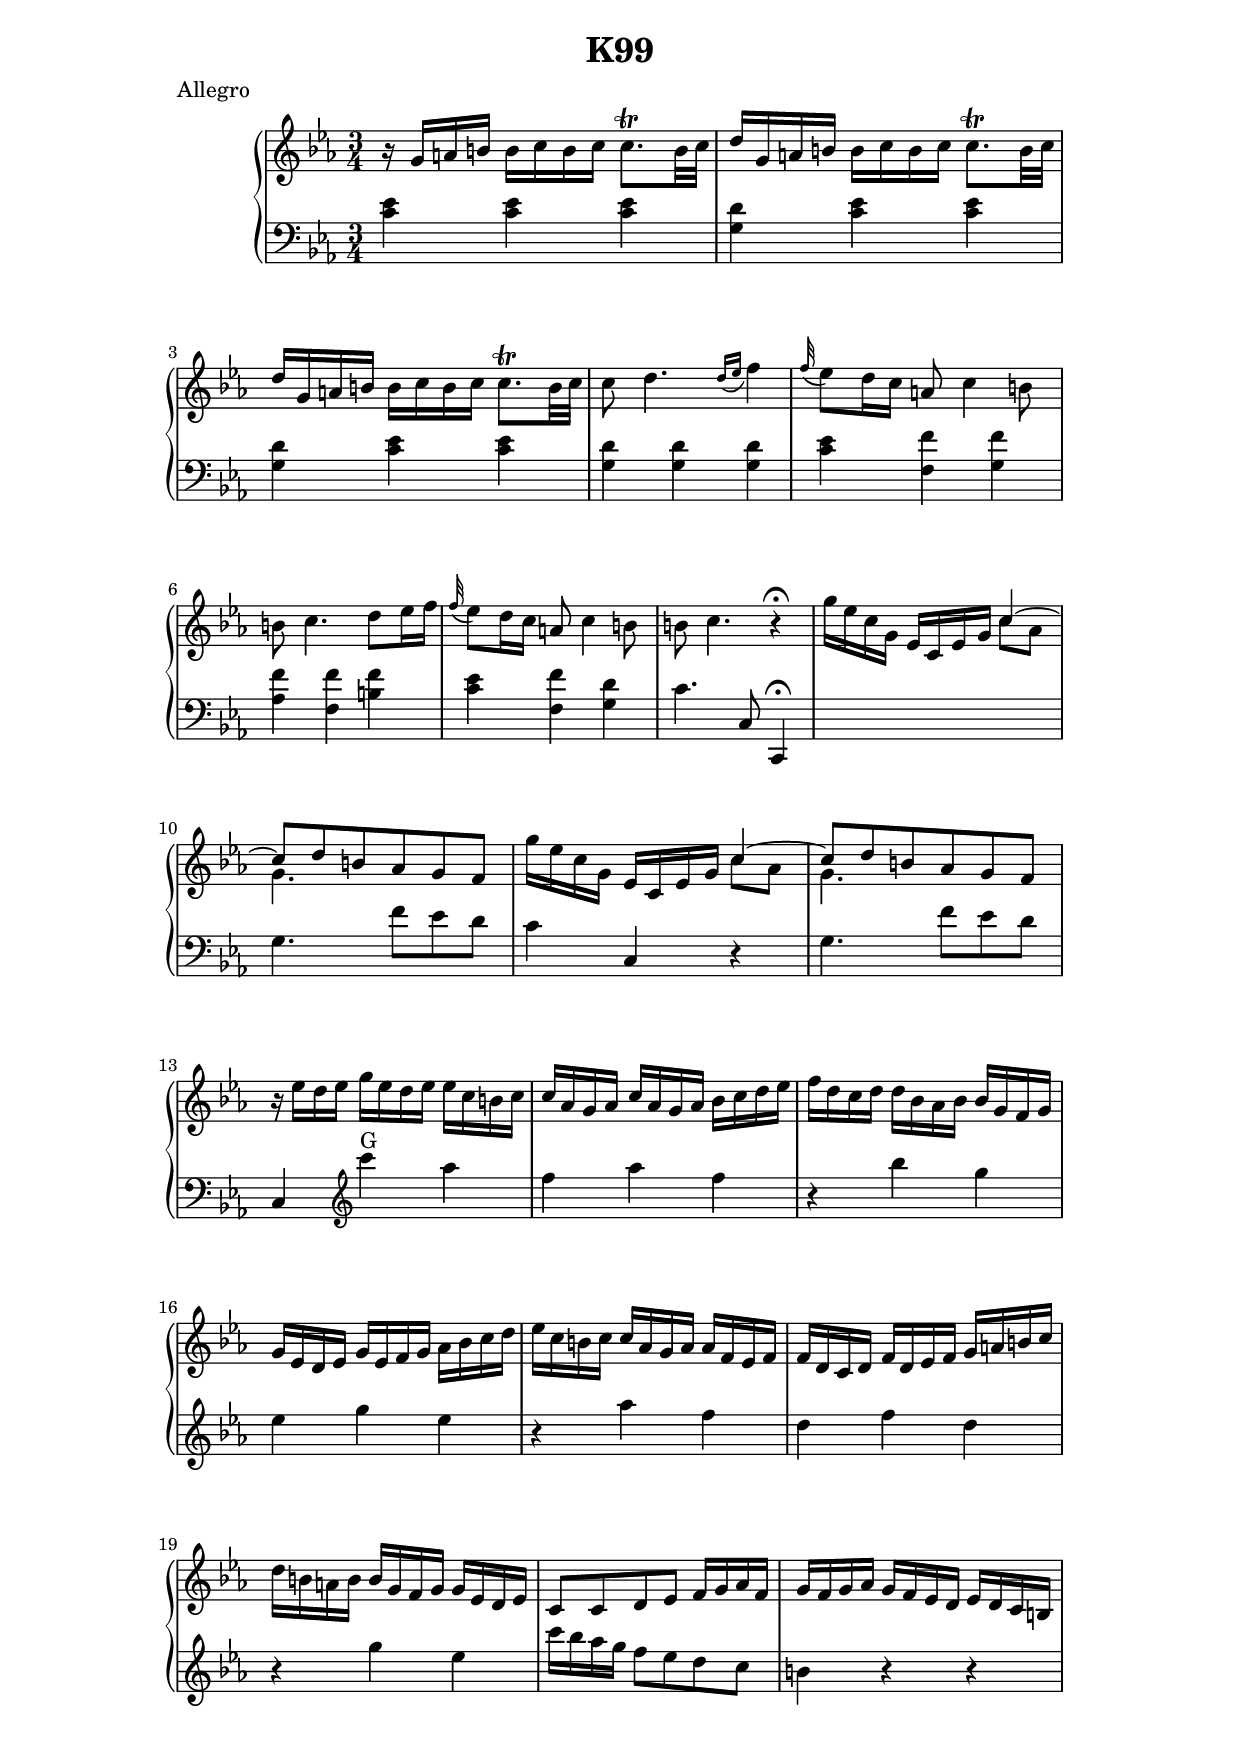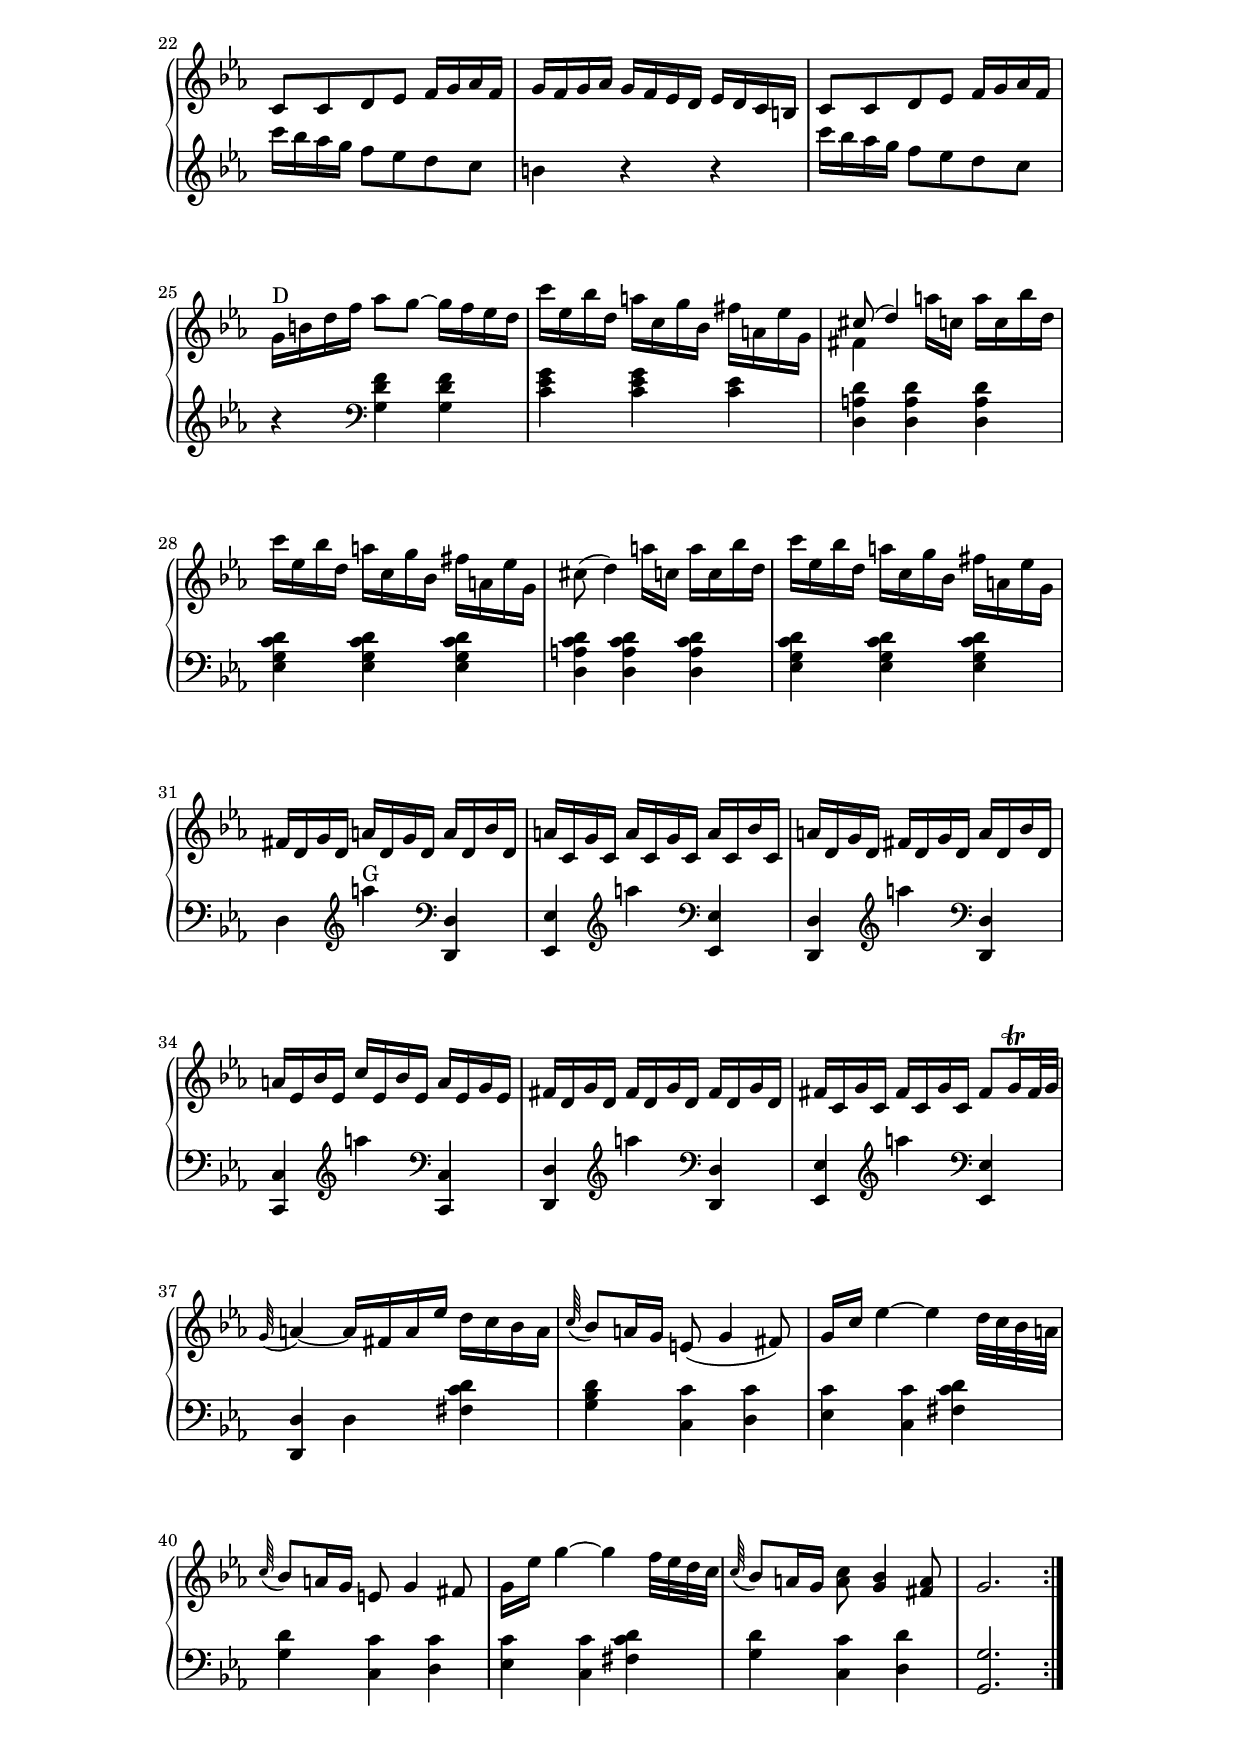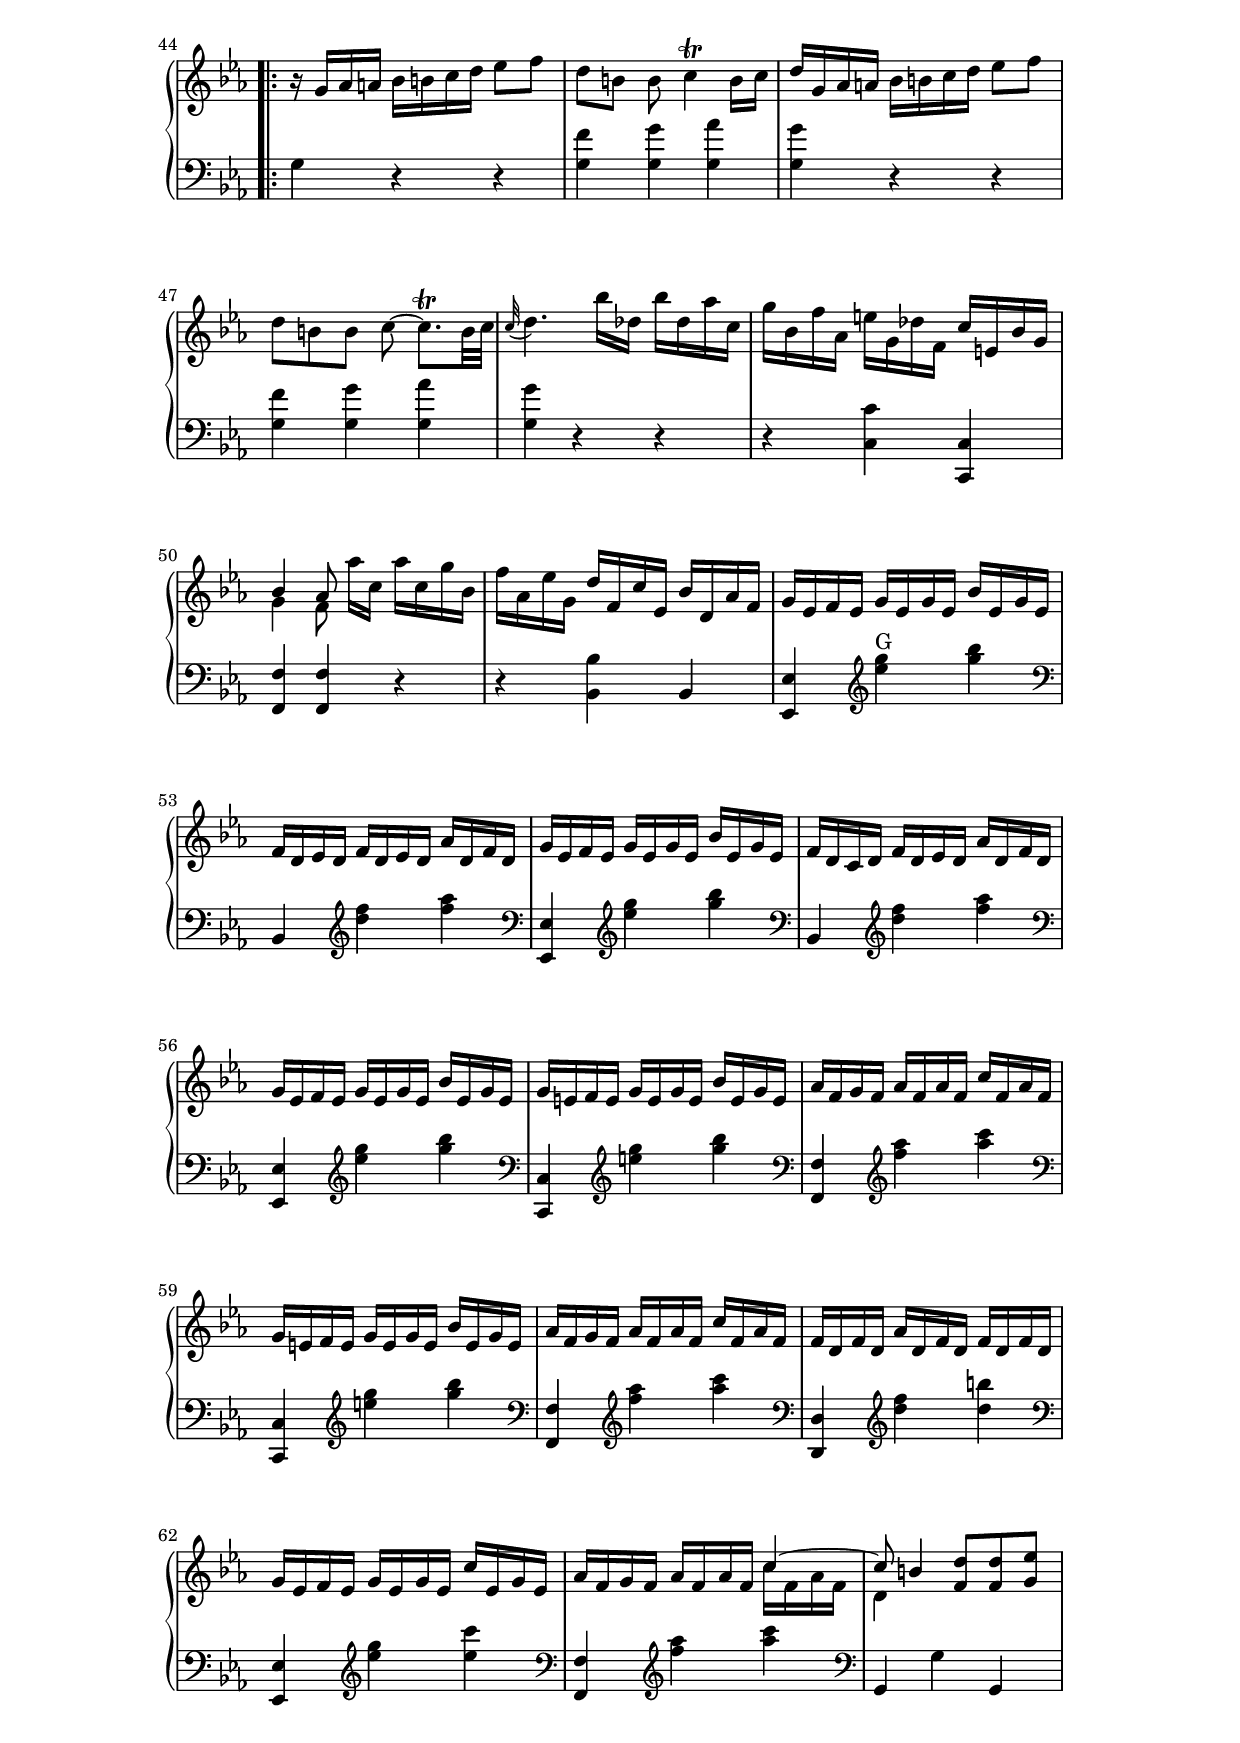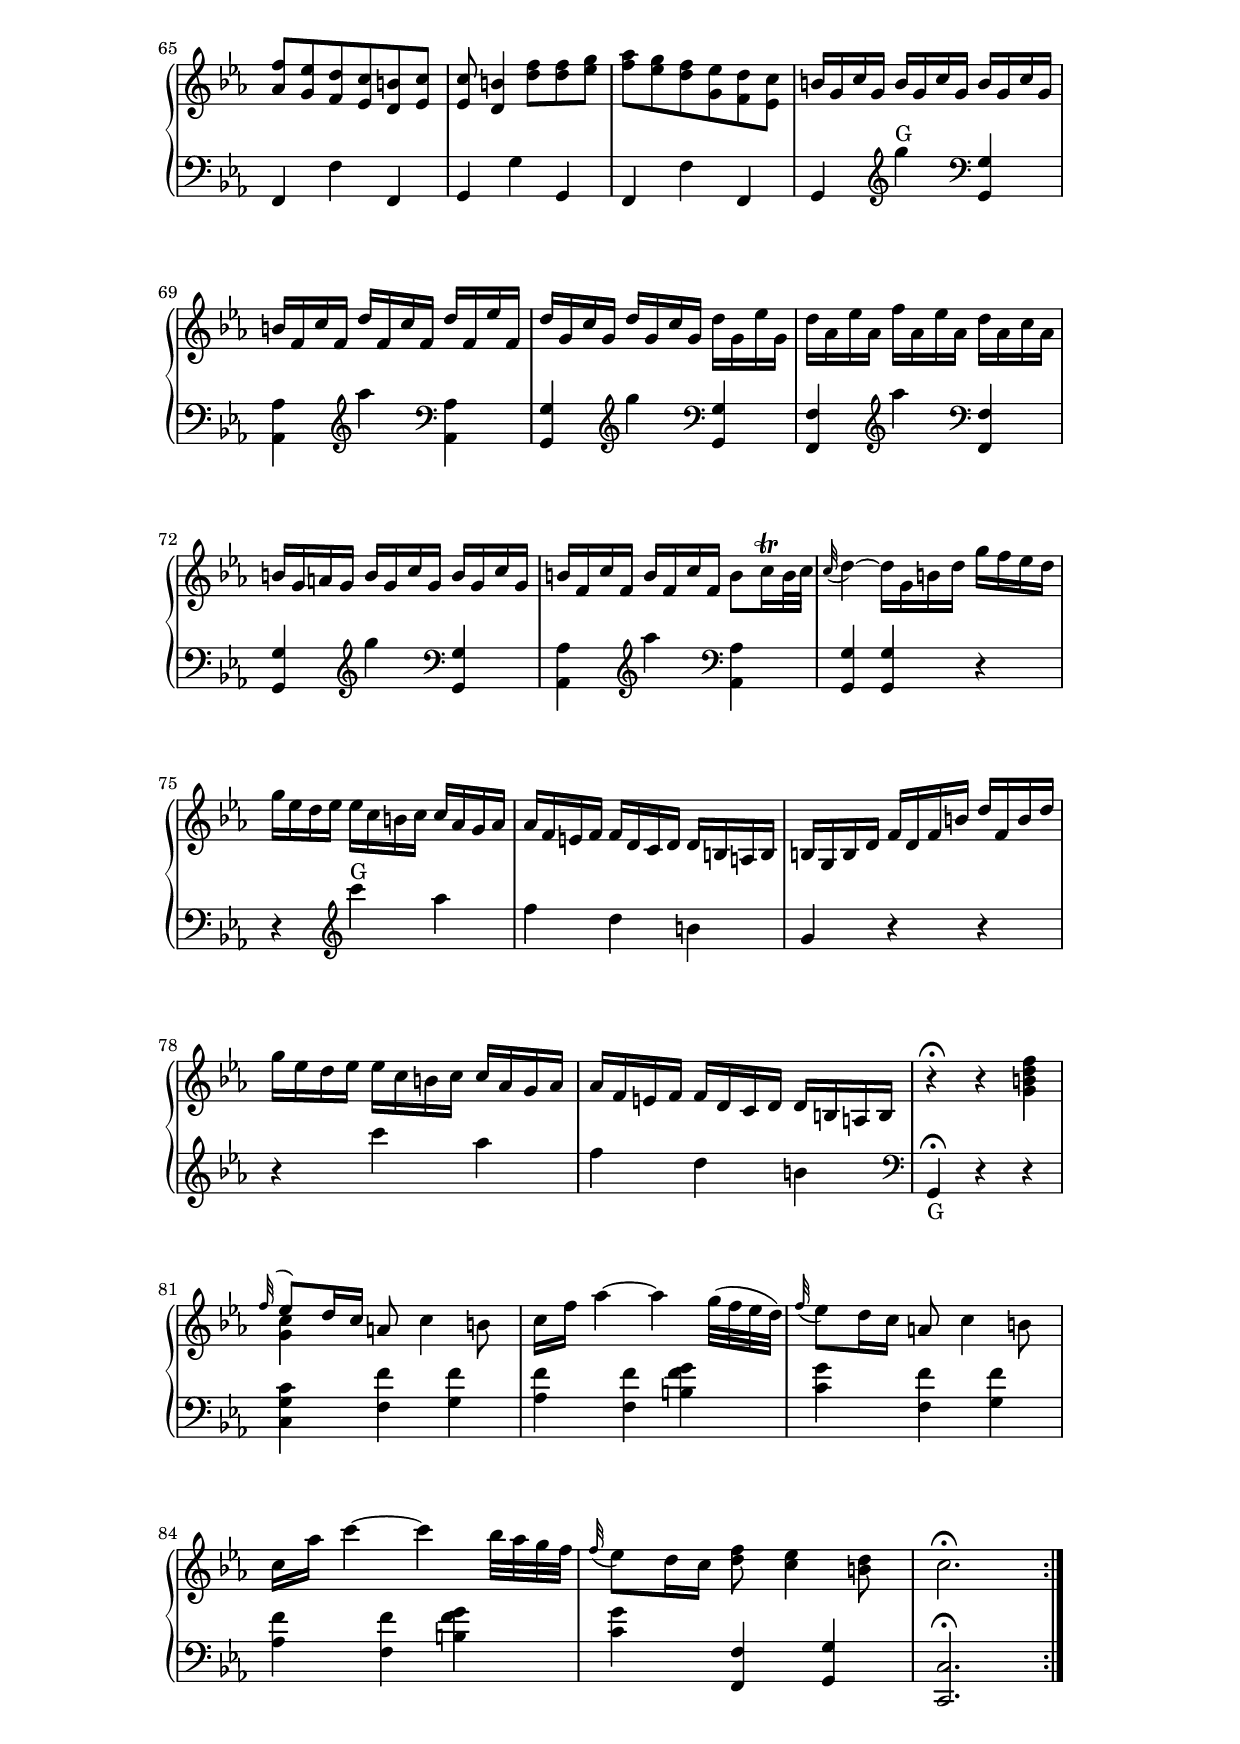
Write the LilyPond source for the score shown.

\version "2.18.2"
\version "2.18.2"

su = \stemUp
sd = \stemDown
sn = \stemNeutral
tu = \tieUp
td = \tieDown
tn = \tieNeutral
cstr = \change Staff = "right"
cstl = \change Staff = "left"

global = {
  \key c \minor
  \time 3/4
}

right = \relative c'' {
  \global
 
  \repeat volta 2 {
    r16 g a b b c b c c8.-\trill b32 c
    \repeat unfold 2 {
      d16 g, a b b c b c c8.-\trill b32 c }
    
    c8 d4. \acciaccatura {d16 ees} f4
    \appoggiatura f32 ees8 d16 c a8 c4 b8
    b c4. d8 ees16 f
    \appoggiatura f32 ees8 d16 c a8 c4 b8
    
    b c4. r4-\fermata
    \repeat unfold 2 {
      g'16 ees c g ees c ees g
      << { c4 ~ c8 d b aes g f } \\ { c'8 aes g4. } >>
    }
    
    r16 ees' d ees g ees d ees ees c b c
    c aes g aes c aes g aes bes c d ees
    f d c d d bes aes bes bes g f g
    
    g ees d ees g ees f g aes bes c d
    ees c b c c aes g aes aes f ees f
    f d c d f d ees f g a b c
    d b a b b g f g g ees d ees
    
    
    \repeat unfold 2 {
      c8 c d ees f16 g aes f
      g f g aes g f ees d ees d c b }
    
    c8 c d ees f16 g aes f
    g^"D" b d f aes8 g ~ g16 f ees d
    c' ees, bes' d, a' c, g' bes, fis' a, ees' g,
    << { cis8-( d4-) } \\ { fis,4 } >> a'16 c, a' c, bes' d,
    
    c' ees, bes' d, a' c, g' bes, fis' a, ees' g,
    cis8-( d4-) a'16 c, a' c, bes' d,
    c' ees, bes' d, a' c, g' bes, fis' a, ees' g,
    fis d g d a' d, g d a' d, bes' d,
    
    a' c, g' c, a' c, g' c, a' c, bes' c,
    a' d, g d fis d g d a' d, bes' d,
    a' ees bes' ees, c' ees, bes' ees, a ees g ees
    fis d g d fis d g d fis d g d
    
    fis c g' c, fis c g' c, fis8 g16-\trill fis32 g
    \appoggiatura g64 a4 ~ a16 fis a ees' d c bes a
    \appoggiatura c64 bes8 a16 g e8-( g4 fis8-)
    g16 c ees4 ~ ees d32 c bes a
    
    \appoggiatura c64 bes8 a16 g e8 g4 fis8
    g16 ees' g4 ~ g f32 ees d c
    \appoggiatura c64 bes8 a16 g <a c>8 <g bes>4 <fis a>8
    g2.
  }
  
  \repeat volta 2 {
    r16 g aes a bes b c d ees8 f
    d[ b] b c4-\trill b16 c
    d g, aes a bes b c d ees8 f
    d[ b b] c ~ c8.-\trill b32 c
    
    \appoggiatura c32 d4. bes'16 des, bes' des, aes' c,
    g' bes, f' aes, e' g, des' f, c' e, bes' g
    << { bes4 aes8 } \\ { g4 f8 } >> aes'16 c, aes' c, g' bes,
    f' aes, ees' g, d' f, c' ees, bes' d, aes' f
    
    g ees f ees g ees g ees bes' ees, g ees
    f d ees d f d ees d aes' d, f d
    g ees f ees g ees g ees bes' ees, g ees
    f d c d f d ees d aes' d, f d
    
    g ees f ees g ees g ees bes' ees, g ees
    g e f e g e g e bes' e, g e
    aes f g f aes f aes f c' f, aes f
    g e f e g e g e bes' e, g e
    
    aes f g f aes f aes f c' f, aes f
    f d f d aes' d, f d f d f d
    g ees f ees g ees g ees c' ees, g ees
    aes f g f aes f aes f 
    
    
    << { c'4 ~ c8 b4 } \\ { c16 f, aes f d4 } >>
    <f d'>8 <f d'> <g ees'>
    <aes f'> <g ees'> <f d'> <ees c'> <d b'> <ees c'>
    <ees c'> <d b'>4 <d' f>8 <d f> <ees g> 
    <f aes> <ees g> <d f> <g, ees'> <f d'> <ees c'>
    b'16 g c g b g c g b g c g
    
    b f c' f, d' f, c' f, d' f, ees' f,
    d' g, c g d' g, c g d' g, ees' g,
    d' aes ees' aes, f' aes, ees' aes, d aes c aes
    b g a g b g c g b g c g
    
    b f c' f, b f c' f, b8 c16-\trill b32 c
    \appoggiatura c32 d4 ~ d16 g, b d g f ees d
    g ees d ees ees c b c c aes g aes
    aes f e f f d c d d b a b
    
    b g b d f d f b d f, b d
    g ees d ees ees c b c c aes g aes
    aes f e f f d c d d b a b
    r4-\fermata  r <g' b d f>
    << { \appoggiatura f'32 \stemUp ees8 d16 c } \\ { <g c>4 } >> a8 c4 b8
    
    c16 f aes4 ~ aes g32( f ees d)
    \appoggiatura f32 ees8 d16 c a8 c4 b8
    c16 aes' c4 ~ c bes32 aes g f
    \appoggiatura f32 ees8 d16 c <d f>8 <c ees>4 <b d>8
    c2.-\fermata
  }
}
 
left = \relative c' {
  \global
  
  \repeat volta 2 {
    <c ees>4 <c ees> <c ees>
    <g d'> <c ees> <c ees>
    <g d'> <c ees> <c ees>
    
    <g d'> <g d'> <g d'> 
    <c ees> <f, f'> <g f'>
    <aes f'> < f f'> <b f'>
    <c ees> <f, f'> <g d'>

    c4. c,8 c,4-\fermata
    s2.
    g''4. f'8 ees d
    c4 c, r
    
    g'4. f'8 ees d
    c,4 \clef treble c'''^"G" aes
    f aes f
    r bes g
    
    ees g ees
    r aes f
    d f d
    r g ees
    
    
    \repeat unfold 2 {
      c'16 bes aes g f8 ees d c
      b4 r r
    }
    
    c'16 bes aes g f8 ees d c
    r4 \clef bass \repeat unfold 2 <g, d' f>4
    <c ees g> <c ees g> <c ees>
    <d, a' d> <d a' d> <d a' d>
    
    <ees g c d> <ees g c d> <ees g c d>
    <d a' c d> <d a' c d> <d a' c d>
    <ees g c d> <ees g c d> <ees g c d>
    d4 \clef treble a'''^"G" \clef bass <d,,,, d'>
    
    <ees ees'> \clef treble a''' \clef bass <ees,,, ees'>
    <d d'> \clef treble a'''' \clef bass <d,,,, d'>
    <c c'> \clef treble a'''' \clef bass <c,,,, c'>
    <d d'> \clef treble a'''' \clef bass <d,,,, d'>
    
    <ees ees'> \clef treble a''' \clef bass <ees,,, ees'>
    <d d'> d'4 <fis c' d>
    <g bes d> <c, c'> <d c'>
    <ees c'> <c c'> <fis c' d>
    
    <g d'> <c, c'> <d c'>
    <ees c'> <c c'> <fis c' d>
    <g d'> <c, c'> <d d'>
    <g, g'>2.
  }
  
  \repeat volta 2 {
    g'4 r r
    <g f'> <g g'> <g aes'>
    <g g'> r r
    <g f'> <g g'> <g aes'>
    
    <g g'> r r
    r <c, c'> <c, c'>
    <f f'> <f f'> r
    r <bes bes'> bes
    
    <ees, ees'> \clef treble <ees''' g>^"G" <g bes>
    \clef bass bes,,, \clef treble <d'' f> <f aes>
    \clef bass <ees,,, ees'> \clef treble <ees''' g> <g bes>
    \clef bass bes,,, \clef treble <d'' f> <f aes>
    
    \clef bass <ees,,, ees'> \clef treble <ees''' g> <g bes>
    \clef bass <c,,,, c'> \clef treble <e''' g> <g bes>
    \clef bass <f,,, f'> \clef treble <f''' aes> <aes c>
    \clef bass <c,,,, c'> \clef treble <e''' g> <g bes>
    
    \clef bass <f,,, f'> \clef treble <f''' aes> <aes c>
    \clef bass <d,,,, d'> \clef treble <d''' f> <d b'>
    \clef bass <ees,,, ees'> \clef treble <ees''' g> <ees c'>
    \clef bass <f,,, f'> \clef treble <f''' aes> <aes c>
    
    
    \clef bass g,,,4 g' g,
    f f' f,
    g g' g,
    f f' f,
    g \clef treble g'''^"G" \clef bass <g,,, g'>
    
    <aes aes'> \clef treble aes''' \clef bass <aes,,, aes'>
    <g g'> \clef treble g''' \clef bass <g,,, g'>
    <f f'> \clef treble aes''' \clef bass <f,,, f'>
    <g g'> \clef treble g''' \clef bass <g,,, g'>
    
    <aes aes'> \clef treble aes''' \clef bass <aes,,, aes'>
    <g g'> <g g'> r
    r \clef treble c'''^"G" aes
    f d b
    
    g r r
    r c' aes
    f d b
    \clef bass g,,_"G"^\fermata r r
    <c g' c> <f f'> <g f'>
    
    <aes f'> <f f'> <b f'g>
    <c g'> <f, f'> <g f'>
    <aes f'> <f f'> <b f'g>
    <c g'> <f,, f'> <g g'> 
    <c, c'>2.-\fermata
  }
}


#(set-global-staff-size 19.1)

\header {
  title = "K99"
  meter = "Allegro"
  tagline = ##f
}

\paper {
  #(set-paper-size "a4")
  print-page-number = ##f
  between-system-padding = #0.1
  between-system-space = #0.1
  ragged-last-bottom = ##f
  ragged-bottom = ##f
  
  left-margin = 3 \cm
  right-margin = 3 \cm
}

\score {
  \new PianoStaff <<
    \new Staff = "right" {
      \right
    }
    \new Staff = "left" { 
      <<
      \clef bass \left 
      {s2.*43 \pageBreak}
      >>
    }
  >>
  \layout { }
}
